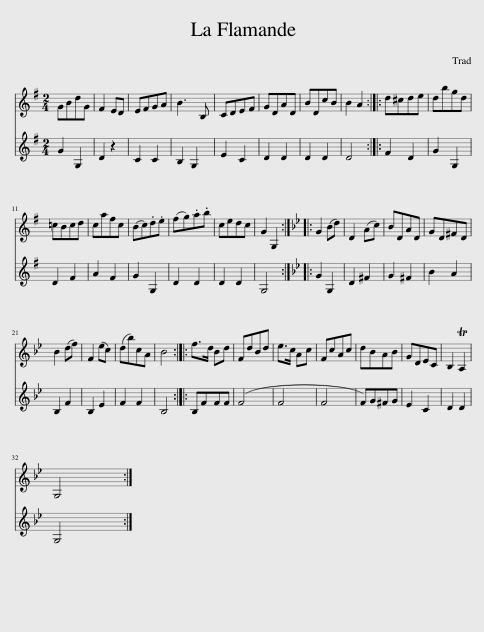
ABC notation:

X:1
%%score 1 2
L:1/8
M:2/4
I:linebreak $
K:G
V:1 treble
V:2 treble
V:1
 GBdG | F2 ED | EFGA | B3 B, | CDEF | %5
 GDAD | BDcB | B2 A2 :: d^cde | dbgd |$ %10
 =cBcd | cafc | (Bc).d.e | (fg).a.b | cedc | %15
 G2 G,2 ::[K:Gmin] G2 (Bd) | D2 (Ac) | BDAD | GD^FD |$ %20
 B2 (df) | F2 (ec) | (db)cA | B4 :: f>d Bd | %25
 FdBd | e>c Ac | FcAc | dBAB | GDEC | %30
 B,2 TA,2 |$ G,4 :| %32
V:2
 G2 G,2 | D2 z2 | C2 C2 | B,2 G,2 | E2 C2 | %5
 D2 D2 | D2 D2 | D4 :: F2 D2 | G2 G,2 |$ %10
 D2 F2 | A2 F2 | G2 G,2 | D2 D2 | D2 D2 | %15
 G,4 ::[K:Gmin] G2 G,2 | D2 ^F2 | G2 ^F2 | B2 A2 |$ %20
 B,2 F2 | B,2 E2 | F2 F2 | B,4 :: B,FFF | %25
 (F4 | F4 | F4 | F)G^FG | E2 C2 | %30
 D2 D2 |$ G,4 :| %32
